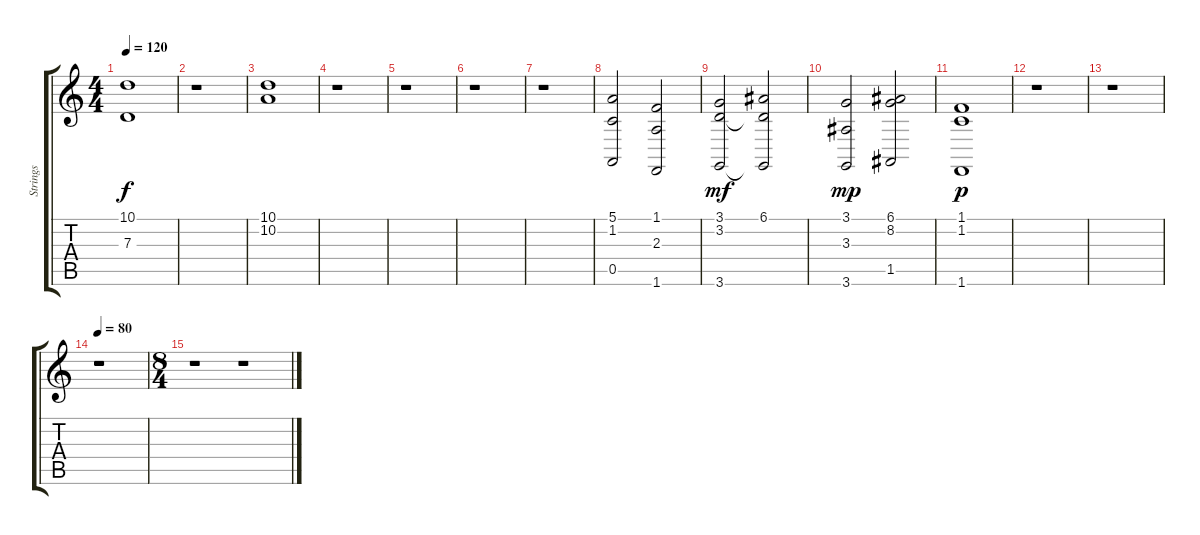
\track ("Strings" "Strings") {instrument stringensemble1}
\staff {score tabs}
\tuning (E4 B3 G3 D3 A2 E2) {hide}
\ts (4 4)
\tempo 120
\clef g2
\ks c
(10.1 7.3).1{dy f volume 11 instrument tubularbells} |
r.1 |
(10.1 10.2).1{volume 11 instrument tubularbells} |
r.1 |
r.1 |
r.1 |
r.1 |
(5.1 1.2 0.5).2{instrument stringensemble1} (1.1 2.3 1.6).2 |
(3.1 3.2 3.6).2{dy mf} (6.1 3.2{t} 3.6{t}).2 |
(3.1 3.3 3.6).2{dy mp} (6.1 8.2 1.5).2 |
(1.1 1.2 1.6).1{dy p} |
r.1 |
r.1 |
\tempo 80
r.1 |
\ts (8 4)
r.1 r.1
